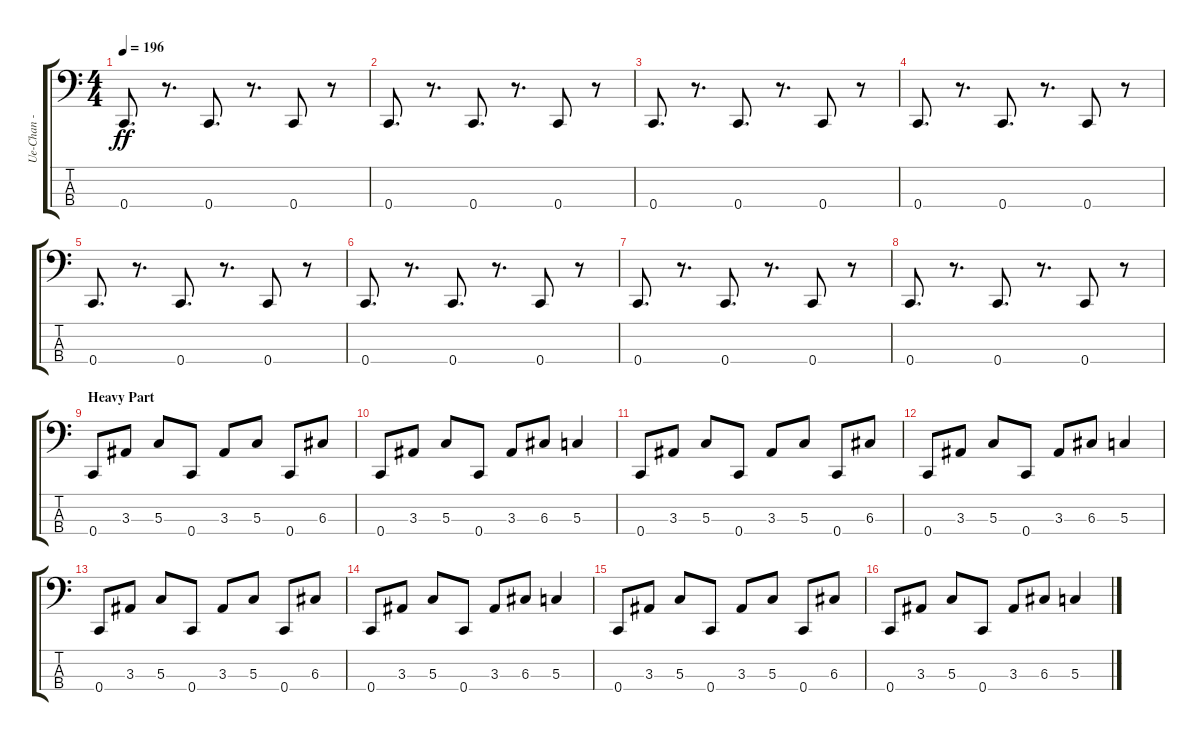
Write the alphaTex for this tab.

\track ("Ue-Chan - Bass" "Ue-Chan - ") {instrument electricbassfinger}
\staff {score tabs}
\tuning (F2 C2 G1 C1) {hide}
\ts (4 4)
\tempo 196
\clef f4
\ks c
0.4.8{d dy ff} r.8{d} 0.4.8{d} r.8{d} 0.4.8 r.8 |
0.4.8{d} r.8{d} 0.4.8{d} r.8{d} 0.4.8 r.8 |
0.4.8{d} r.8{d} 0.4.8{d} r.8{d} 0.4.8 r.8 |
0.4.8{d} r.8{d} 0.4.8{d} r.8{d} 0.4.8 r.8 |
0.4.8{d} r.8{d} 0.4.8{d} r.8{d} 0.4.8 r.8 |
0.4.8{d} r.8{d} 0.4.8{d} r.8{d} 0.4.8 r.8 |
0.4.8{d} r.8{d} 0.4.8{d} r.8{d} 0.4.8 r.8 |
0.4.8{d} r.8{d} 0.4.8{d} r.8{d} 0.4.8 r.8 |
\section ("" "Heavy Part")
0.4.8 3.3.8 5.3.8 0.4.8 3.3.8 5.3.8 0.4.8 6.3.8 |
0.4.8 3.3.8 5.3.8 0.4.8 3.3.8 6.3.8 5.3.4 |
0.4.8 3.3.8 5.3.8 0.4.8 3.3.8 5.3.8 0.4.8 6.3.8 |
0.4.8 3.3.8 5.3.8 0.4.8 3.3.8 6.3.8 5.3.4 |
0.4.8 3.3.8 5.3.8 0.4.8 3.3.8 5.3.8 0.4.8 6.3.8 |
0.4.8 3.3.8 5.3.8 0.4.8 3.3.8 6.3.8 5.3.4 |
0.4.8 3.3.8 5.3.8 0.4.8 3.3.8 5.3.8 0.4.8 6.3.8 |
0.4.8 3.3.8 5.3.8 0.4.8 3.3.8 6.3.8 5.3.4
